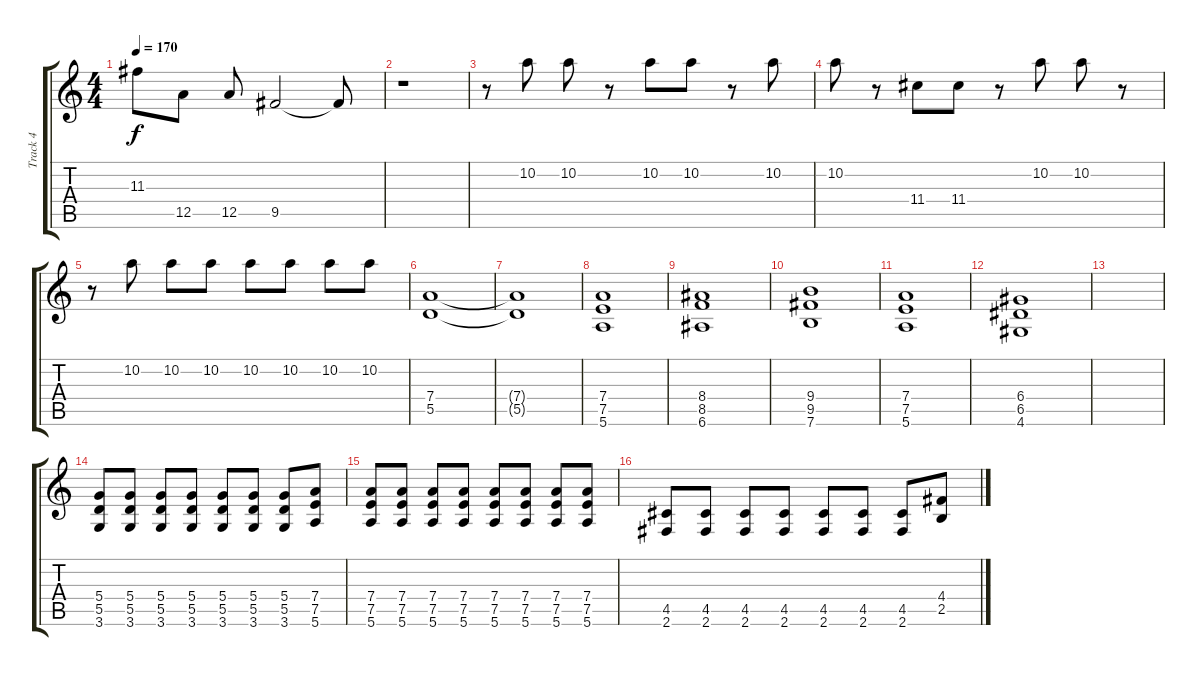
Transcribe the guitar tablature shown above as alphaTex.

\track ("Track 4" "Track 4") {instrument distortionguitar}
\staff {score tabs}
\tuning (E4 B3 G3 D3 A2 E2) {hide}
\ts (4 4)
\tempo 170
\clef g2
\ks c
11.3{t}.8{dy f} 12.5.8 12.5.8 9.5.2 9.5{t}.8 |
r.1 |
r.8 10.2.8 10.2.8 r.8 10.2.8 10.2.8 r.8 10.2.8 |
10.2.8 r.8 11.4.8 11.4.8 r.8 10.2.8 10.2.8 r.8 |
r.8 10.2.8 10.2.8 10.2.8 10.2.8 10.2.8 10.2.8 10.2.8 |
(7.4 5.5).1 |
(7.4{t} 5.5{t}).1 |
(7.4 7.5 5.6).1 |
(8.4 8.5 6.6).1 |
(9.4 9.5 7.6).1 |
(7.4 7.5 5.6).1 |
(6.4 6.5 4.6).1 |
|
(5.4 5.5 3.6).8 (5.4 5.5 3.6).8 (5.4 5.5 3.6).8 (5.4 5.5 3.6).8 (5.4 5.5 3.6).8 (5.4 5.5 3.6).8 (5.4 5.5 3.6).8 (7.4 7.5 5.6).8 |
(7.4 7.5 5.6).8 (7.4 7.5 5.6).8 (7.4 7.5 5.6).8 (7.4 7.5 5.6).8 (7.4 7.5 5.6).8 (7.4 7.5 5.6).8 (7.4 7.5 5.6).8 (7.4 7.5 5.6).8 |
(4.5 2.6).8 (4.5 2.6).8 (4.5 2.6).8 (4.5 2.6).8 (4.5 2.6).8 (4.5 2.6).8 (4.5 2.6).8 (4.4 2.5).8
